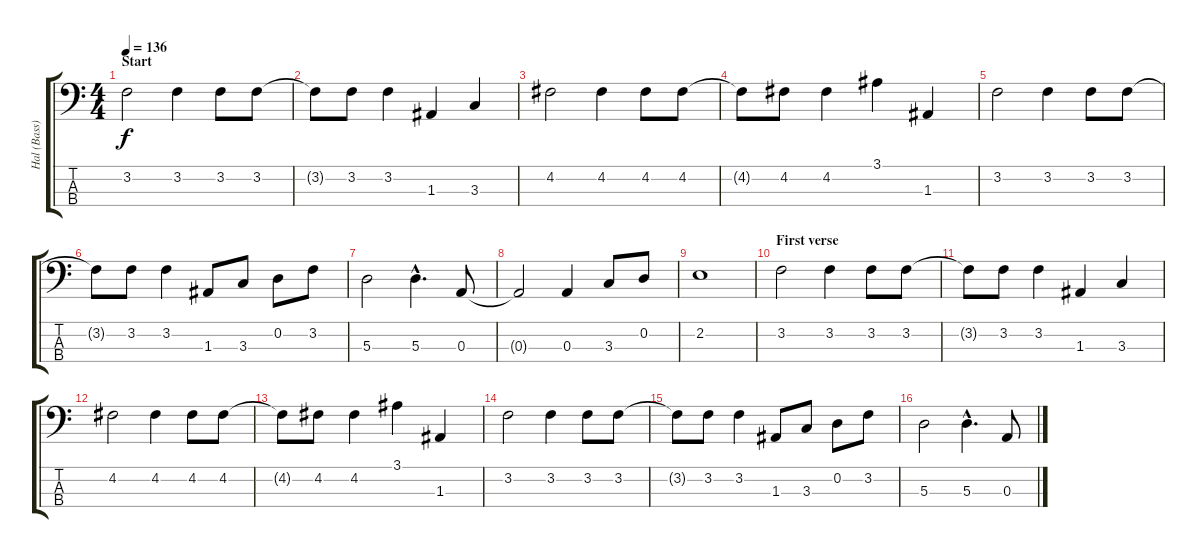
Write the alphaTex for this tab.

\track ("Hal (Bass)" "Hal (Bass)") {instrument electricbassfinger}
\staff {score tabs}
\tuning (G2 D2 A1 E1) {hide}
\ts (4 4)
\section ("" "Start")
\tempo 136
\clef f4
\ks c
3.2.2{dy f instrument electricbassfinger} 3.2.4 3.2.8 3.2.8 |
3.2{t}.8 3.2.8 3.2.4 1.3.4 3.3.4 |
4.2.2 4.2.4 4.2.8 4.2.8 |
4.2{t}.8 4.2.8 4.2.4 3.1.4 1.3.4 |
3.2.2 3.2.4 3.2.8 3.2.8 |
3.2{t}.8 3.2.8 3.2.4 1.3.8 3.3.8 0.2.8 3.2.8 |
5.3.2 5.3{hac}.4{d} 0.3.8 |
0.3{t}.2 0.3.4 3.3.8 0.2.8 |
2.2.1 |
\section ("" "First verse")
3.2.2 3.2.4 3.2.8 3.2.8 |
3.2{t}.8 3.2.8 3.2.4 1.3.4 3.3.4 |
4.2.2 4.2.4 4.2.8 4.2.8 |
4.2{t}.8 4.2.8 4.2.4 3.1.4 1.3.4 |
3.2.2 3.2.4 3.2.8 3.2.8 |
3.2{t}.8 3.2.8 3.2.4 1.3.8 3.3.8 0.2.8 3.2.8 |
5.3.2 5.3{hac}.4{d} 0.3.8
